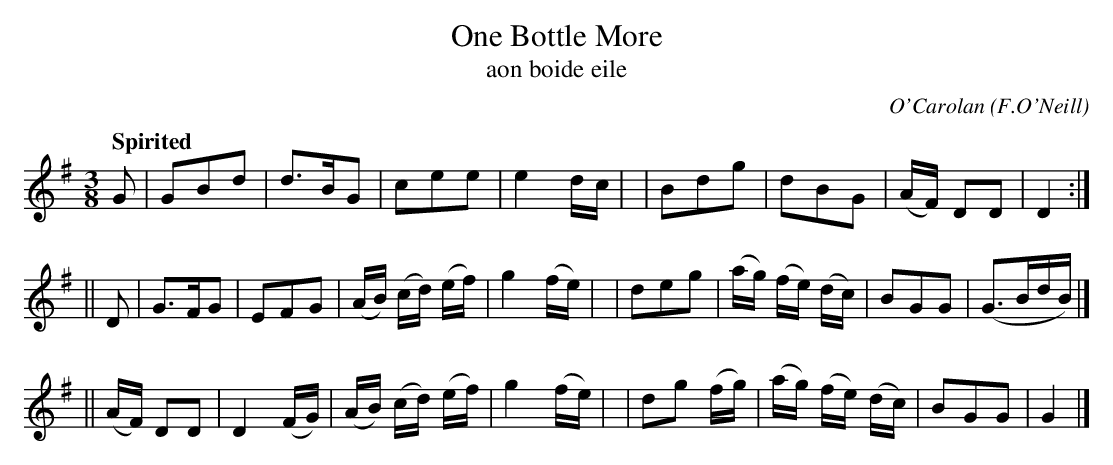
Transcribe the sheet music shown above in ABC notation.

X:1
T: One Bottle More
T: aon boide eile
C: O'Carolan
O: F.O'Neill
Q: "Spirited"
M: 3/8
L: 1/8
K: G
G \
| GBd | d>BG | cee | e2d/c/ |\
| Bdg | dBG | (A/F/) DD | D2 :|
|| D \
| G>FG | EFG | (A/B/) (c/d/) (e/f/) | g2 (f/e/) |\
| deg | (a/g/) (f/e/) (d/c/) | BGG | (G>Bd/B/) |]
|| (A/F/) DD | D2 (F/G/) | (A/B/) (c/d/) (e/f/) | g2 (f/e/) |\
| dg (f/g/) | (a/g/) (f/e/) (d/c/) | BGG | G2 |]
P
